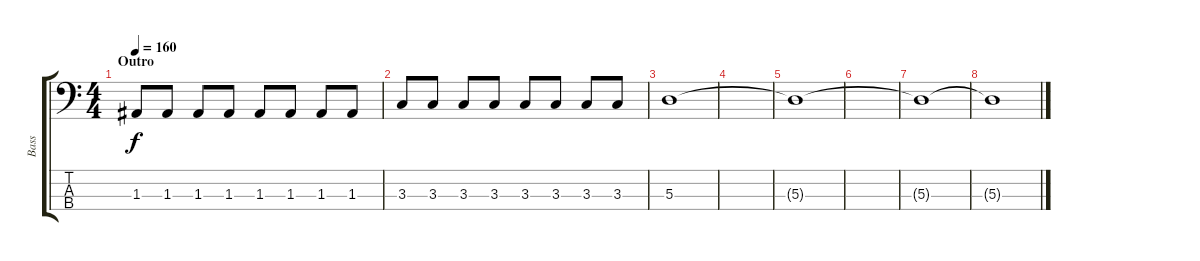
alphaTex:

\track ("Bass" "Bass") {instrument electricbassfinger}
\staff {score tabs}
\tuning (G2 D2 A1 E1) {hide}
\ts (4 4)
\section ("" "Outro")
\tempo 160
\clef f4
\ks c
1.3.8{dy f} 1.3.8 1.3.8 1.3.8 1.3.8 1.3.8 1.3.8 1.3.8 |
3.3.8 3.3.8 3.3.8 3.3.8 3.3.8 3.3.8 3.3.8 3.3.8 |
5.3.1 |
|
5.3{t}.1 |
|
5.3{t}.1 |
5.3{t}.1
